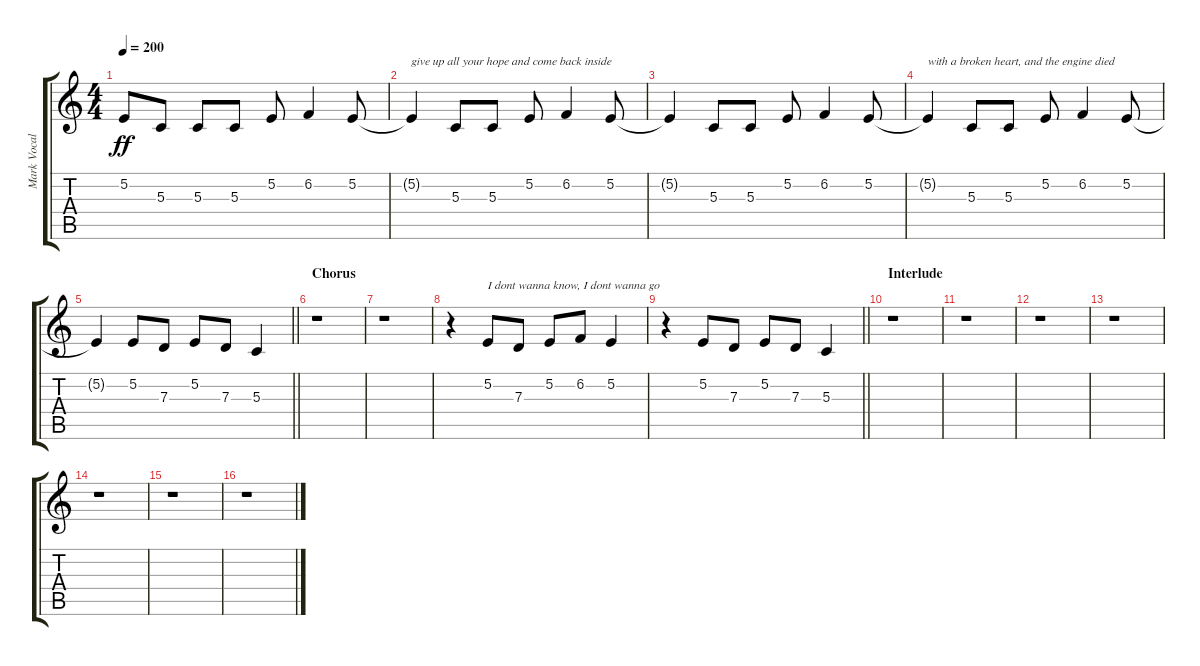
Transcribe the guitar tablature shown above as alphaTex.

\track ("Mark Vocals" "Mark Vocal") {instrument clarinet}
\staff {score tabs}
\tuning (E4 B3 G3 D3 A2 E2) {hide}
\ts (4 4)
\tempo 200
\clef g2
\ks c
5.2{t}.8{dy ff} 5.3.8 5.3.8 5.3.8 5.2.8 6.2.4 5.2.8 |
5.2{t}.4{txt "give up all your hope and come back inside"} 5.3.8 5.3.8 5.2.8 6.2.4 5.2.8 |
5.2{t}.4 5.3.8 5.3.8 5.2.8 6.2.4 5.2.8 |
5.2{t}.4{txt "with a broken heart, and the engine died"} 5.3.8 5.3.8 5.2.8 6.2.4 5.2.8 |
\barLineRight lightlight
5.2{t}.4 5.2.8 7.3.8 5.2.8 7.3.8 5.3.4 |
\section ("" "Chorus")
r.1 |
r.1 |
r.4 5.2.8{txt "I dont wanna know, I dont wanna go"} 7.3.8 5.2.8 6.2.8 5.2.4 |
\barLineRight lightlight
r.4 5.2.8 7.3.8 5.2.8 7.3.8 5.3.4 |
\section ("" "Interlude")
r.1 |
r.1 |
r.1 |
r.1 |
r.1 |
r.1 |
r.1
